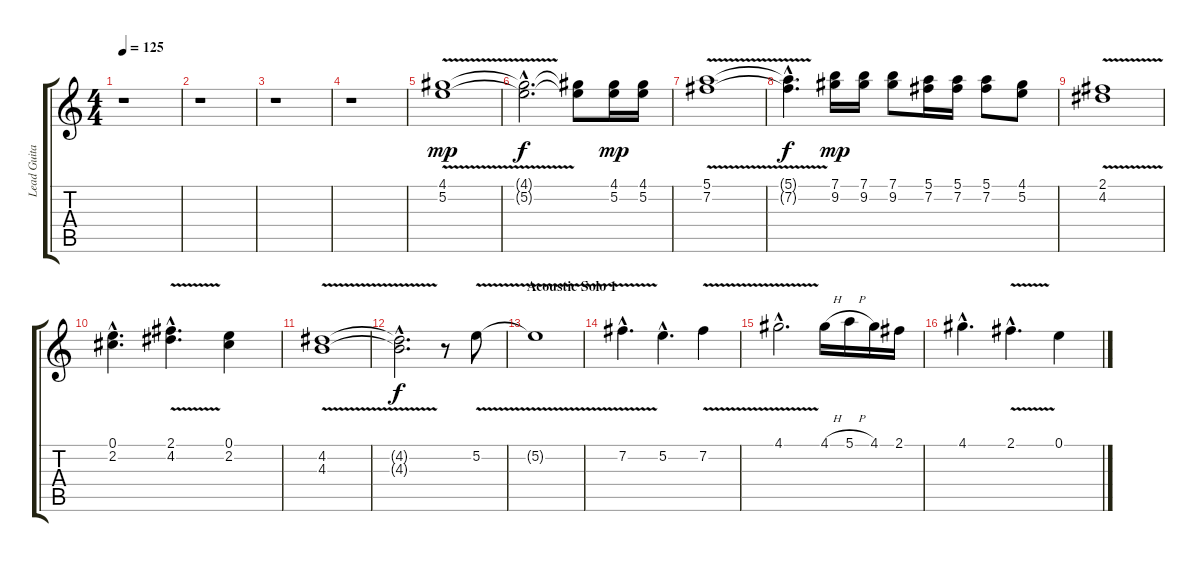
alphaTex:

\track ("Lead Guitar 1" "Lead Guita") {instrument overdrivenguitar}
\staff {score tabs}
\tuning (E4 B3 G3 D3 A2 E2) {hide}
\ts (4 4)
\tempo 125
\clef g2
\ks c
r.1{dy f} |
r.1 |
r.1 |
r.1 |
(4.1{v} 5.2{v}).1{dy mp volume 16 instrument acousticguitarnylon} |
(4.1{hac t} 5.2{hac t}).2{d dy f} (4.1{t} 5.2{t}).8 (4.1 5.2).16{dy mp} (4.1 5.2).16 |
(5.1{v} 7.2{v}).1 |
(5.1{hac t} 7.2{hac t}).4{d dy f} (7.1 9.2).16{dy mp} (7.1 9.2).16 (7.1 9.2).8 (5.1 7.2).16 (5.1 7.2).16 (5.1 7.2).8 (4.1 5.2).8 |
(2.1{v} 4.2{v}).1 |
(0.1{hac} 2.2{hac}).4{d} (2.1{v hac} 4.2{v hac}).4{d} (0.1 2.2).4 |
(4.2{v} 4.3{v}).1 |
(4.2{hac t} 4.3{hac t}).2{d dy f} r.8 5.2{v}.8 |
\section ("" "Acoustic Solo 1")
5.2{t}.1 |
7.2{v hac}.4{d} 5.2{hac}.4{d} 7.2{v}.4 |
4.1{v hac}.2{d} 4.1{h}.16 5.1{h}.16 4.1.16 2.1.16 |
4.1{hac}.4{d} 2.1{v hac}.4{d} 0.1.4
